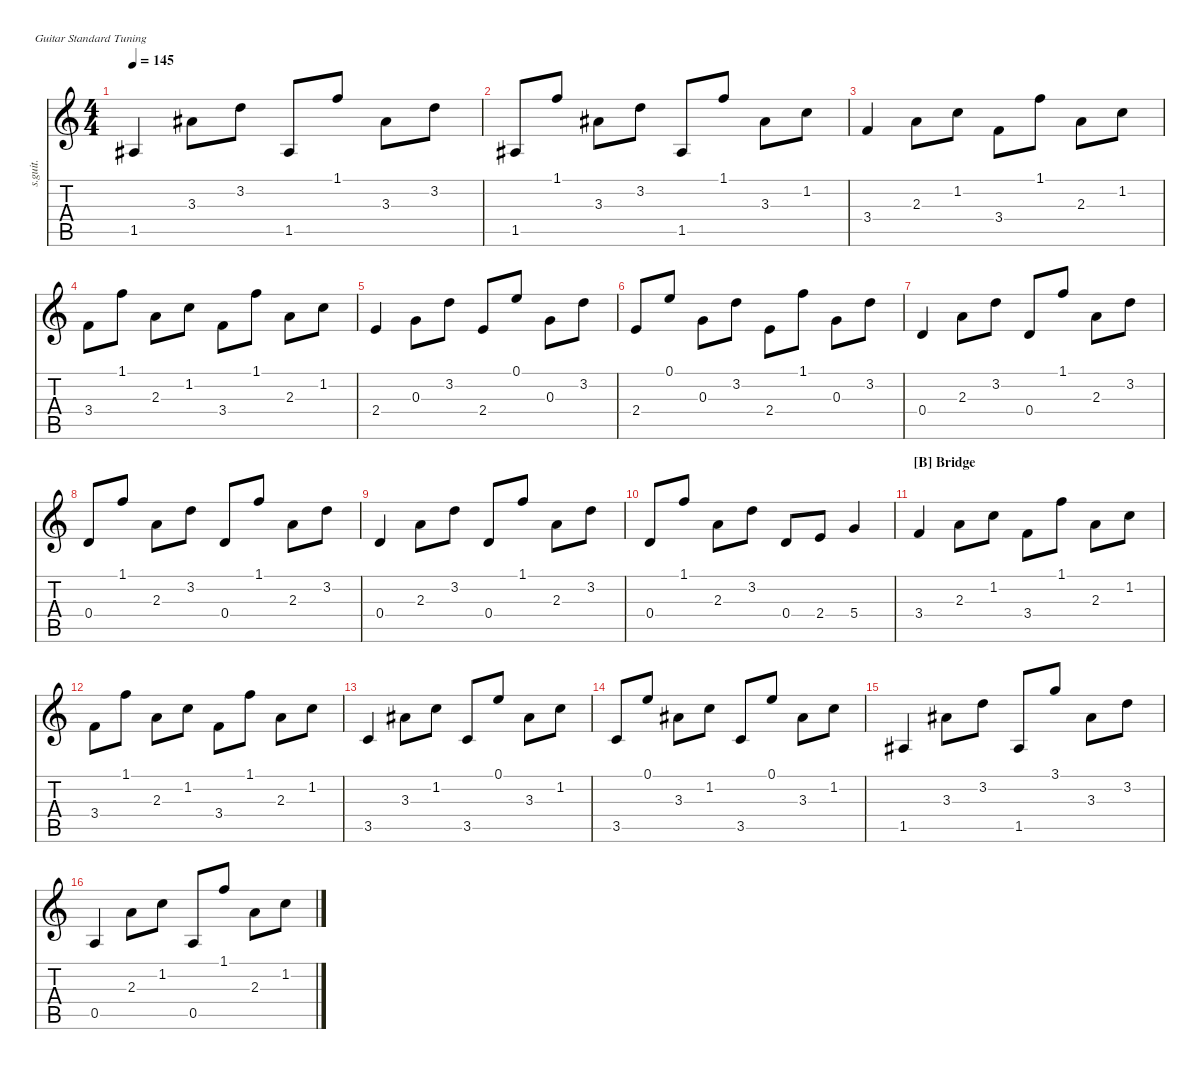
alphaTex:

\defaultSystemsLayout 4
\hideDynamics
\bracketExtendMode nobrackets
\otherSystemsTrackNameOrientation horizontal
\track ("Steel Guitar" "s.guit.") {instrument acousticguitarsteel}
\staff {score tabs}
\tuning (E4 B3 G3 D3 A2 E2)
\ts (4 4)
\tempo 145
\clef g2
\ks c
1.5{acc #}.4{dy mf beam Up} 3.3{acc #}.8{beam Down} 3.2.8{beam Down} 1.5{acc #}.8{beam Up} 1.1.8{beam Up} 3.3{acc #}.8{beam Down} 3.2.8{beam Down} |
1.5{acc #}.8{beam Up} 1.1.8{beam Up} 3.3{acc #}.8{beam Down} 3.2.8{beam Down} 1.5{acc #}.8{beam Up} 1.1.8{beam Up} 3.3{acc #}.8{beam Down} 1.2.8{beam Down} |
3.4.4{beam Up} 2.3.8{beam Down} 1.2.8{beam Down} 3.4.8{beam Down} 1.1.8{beam Down} 2.3.8{beam Down} 1.2.8{beam Down} |
3.4.8{beam Down} 1.1.8{beam Down} 2.3.8{beam Down} 1.2.8{beam Down} 3.4.8{beam Down} 1.1.8{beam Down} 2.3.8{beam Down} 1.2.8{beam Down} |
2.4.4{beam Up} 0.3.8{beam Down} 3.2.8{beam Down} 2.4.8{beam Up} 0.1.8{beam Up} 0.3.8{beam Down} 3.2.8{beam Down} |
2.4.8{beam Up} 0.1.8{beam Up} 0.3.8{beam Down} 3.2.8{beam Down} 2.4.8{beam Down} 1.1.8{beam Down} 0.3.8{beam Down} 3.2.8{beam Down} |
0.4.4{beam Up} 2.3.8{beam Down} 3.2.8{beam Down} 0.4.8{beam Up} 1.1.8{beam Up} 2.3.8{beam Down} 3.2.8{beam Down} |
0.4.8{beam Up} 1.1.8{beam Up} 2.3.8{beam Down} 3.2.8{beam Down} 0.4.8{beam Up} 1.1.8{beam Up} 2.3.8{beam Down} 3.2.8{beam Down} |
0.4.4{beam Up} 2.3.8{beam Down} 3.2.8{beam Down} 0.4.8{beam Up} 1.1.8{beam Up} 2.3.8{beam Down} 3.2.8{beam Down} |
0.4.8{beam Up} 1.1.8{beam Up} 2.3.8{beam Down} 3.2.8{beam Down} 0.4.8{beam Up} 2.4.8{beam Up} 5.4.4{beam Up} |
\section ("B" "Bridge")
3.4.4{beam Up} 2.3.8{beam Down} 1.2.8{beam Down} 3.4.8{beam Down} 1.1.8{beam Down} 2.3.8{beam Down} 1.2.8{beam Down} |
3.4.8{beam Down} 1.1.8{beam Down} 2.3.8{beam Down} 1.2.8{beam Down} 3.4.8{beam Down} 1.1.8{beam Down} 2.3.8{beam Down} 1.2.8{beam Down} |
3.5.4{beam Up} 3.3{acc #}.8{beam Down} 1.2.8{beam Down} 3.5.8{beam Up} 0.1.8{beam Up} 3.3{acc #}.8{beam Down} 1.2.8{beam Down} |
3.5.8{beam Up} 0.1.8{beam Up} 3.3{acc #}.8{beam Down} 1.2.8{beam Down} 3.5.8{beam Up} 0.1.8{beam Up} 3.3{acc #}.8{beam Down} 1.2.8{beam Down} |
1.5{acc #}.4{beam Up} 3.3{acc #}.8{beam Down} 3.2.8{beam Down} 1.5{acc #}.8{beam Up} 3.1.8{beam Up} 3.3{acc #}.8{beam Down} 3.2.8{beam Down} |
0.5.4{beam Up} 2.3.8{beam Down} 1.2.8{beam Down} 0.5.8{beam Up} 1.1.8{beam Up} 2.3.8{beam Down} 1.2.8{beam Down}
